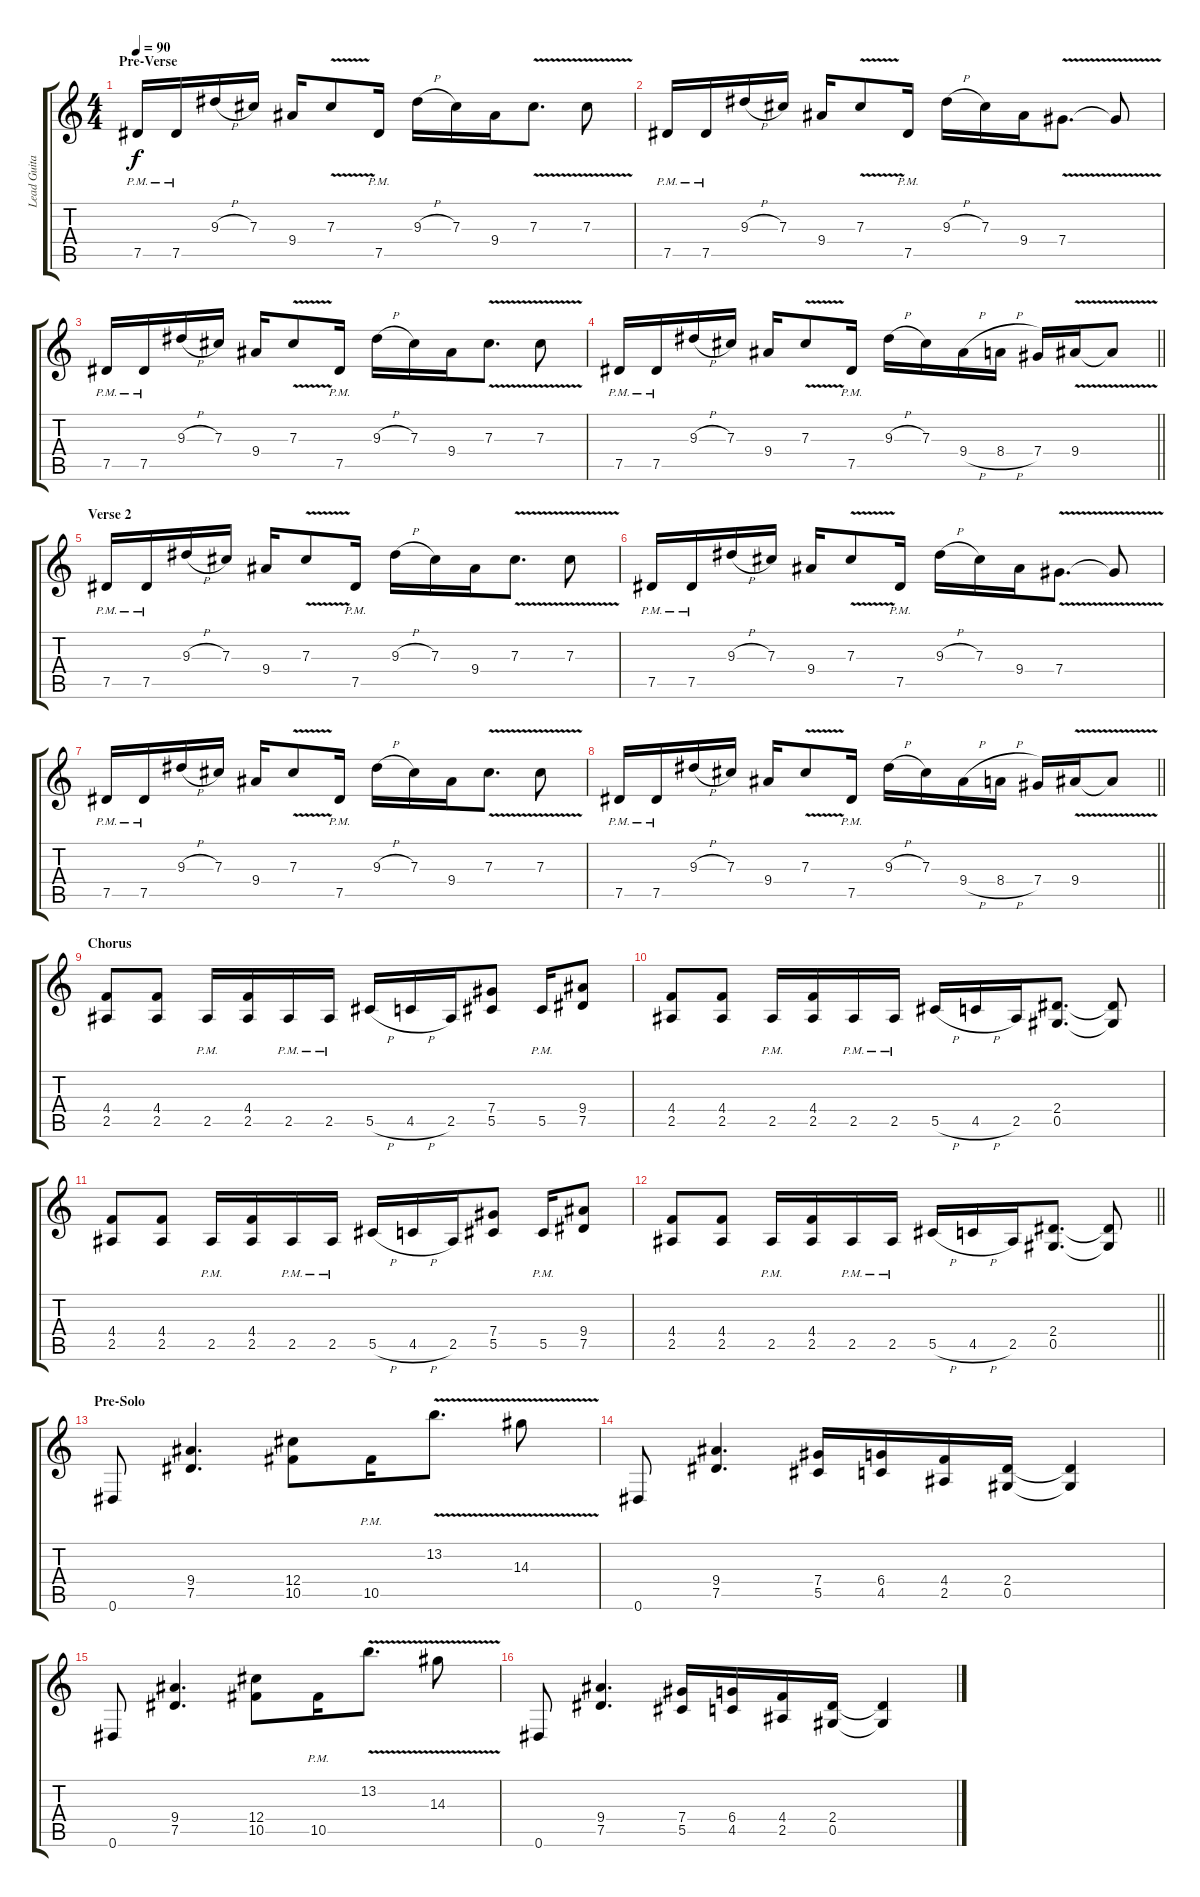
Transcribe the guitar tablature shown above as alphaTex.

\track ("Lead Guitar" "Lead Guita") {instrument distortionguitar}
\staff {score tabs}
\tuning (Eb4 Bb3 Gb3 Db3 Ab2 Eb2) {hide}
\ts (4 4)
\section ("" "Pre-Verse")
\tempo 90
\clef g2
\ks c
7.5{pm}.16{dy f} 7.5{pm}.16 9.3{h}.16 7.3.16 9.4.16 7.3{v}.8 7.5{pm}.16 9.3{h}.16 7.3.16 9.4.16 7.3{v}.8{d} 7.3{v}.8 |
7.5{pm}.16 7.5{pm}.16 9.3{h}.16 7.3.16 9.4.16 7.3{v}.8 7.5{pm}.16 9.3{h}.16 7.3.16 9.4.16 7.4{v}.8{d} 7.4{t}.8 |
7.5{pm}.16 7.5{pm}.16 9.3{h}.16 7.3.16 9.4.16 7.3{v}.8 7.5{pm}.16 9.3{h}.16 7.3.16 9.4.16 7.3{v}.8{d} 7.3{v}.8 |
\barLineRight lightlight
7.5{pm}.16 7.5{pm}.16 9.3{h}.16 7.3.16 9.4.16 7.3{v}.8 7.5{pm}.16 9.3{h}.16 7.3.16 9.4{h}.16 8.4{h}.16 7.4.16 9.4{v}.16 9.4{t}.8 |
\section ("" "Verse 2")
7.5{pm}.16 7.5{pm}.16 9.3{h}.16 7.3.16 9.4.16 7.3{v}.8 7.5{pm}.16 9.3{h}.16 7.3.16 9.4.16 7.3{v}.8{d} 7.3{v}.8 |
7.5{pm}.16 7.5{pm}.16 9.3{h}.16 7.3.16 9.4.16 7.3{v}.8 7.5{pm}.16 9.3{h}.16 7.3.16 9.4.16 7.4{v}.8{d} 7.4{t}.8 |
7.5{pm}.16 7.5{pm}.16 9.3{h}.16 7.3.16 9.4.16 7.3{v}.8 7.5{pm}.16 9.3{h}.16 7.3.16 9.4.16 7.3{v}.8{d} 7.3{v}.8 |
\barLineRight lightlight
7.5{pm}.16 7.5{pm}.16 9.3{h}.16 7.3.16 9.4.16 7.3{v}.8 7.5{pm}.16 9.3{h}.16 7.3.16 9.4{h}.16 8.4{h}.16 7.4.16 9.4{v}.16 9.4{t}.8 |
\section ("" "Chorus")
(4.4 2.5).8 (4.4 2.5).8 2.5{pm}.16 (4.4 2.5).16 2.5{pm}.16 2.5{pm}.16 5.5{h}.16 4.5{h}.16 2.5.16 (7.4 5.5).8 5.5{pm}.16 (9.4 7.5).8 |
(4.4 2.5).8 (4.4 2.5).8 2.5{pm}.16 (4.4 2.5).16 2.5{pm}.16 2.5{pm}.16 5.5{h}.16 4.5{h}.16 2.5.16 (2.4 0.5).8{d} (2.4{t} 0.5{t}).8 |
(4.4 2.5).8 (4.4 2.5).8 2.5{pm}.16 (4.4 2.5).16 2.5{pm}.16 2.5{pm}.16 5.5{h}.16 4.5{h}.16 2.5.16 (7.4 5.5).8 5.5{pm}.16 (9.4 7.5).8 |
\barLineRight lightlight
(4.4 2.5).8 (4.4 2.5).8 2.5{pm}.16 (4.4 2.5).16 2.5{pm}.16 2.5{pm}.16 5.5{h}.16 4.5{h}.16 2.5.16 (2.4 0.5).8{d} (2.4{t} 0.5{t}).8 |
\section ("" "Pre-Solo")
0.6.8 (9.4 7.5).4{d} (12.4 10.5).8 10.5{pm}.16 13.2{v}.8{d} 14.3{v}.8 |
0.6.8 (9.4 7.5).4{d} (7.4 5.5).16 (6.4 4.5).16 (4.4 2.5).16 (2.4 0.5).16 (2.4{t} 0.5{t}).4 |
0.6.8 (9.4 7.5).4{d} (12.4 10.5).8 10.5{pm}.16 13.2{v}.8{d} 14.3{v}.8 |
0.6.8 (9.4 7.5).4{d} (7.4 5.5).16 (6.4 4.5).16 (4.4 2.5).16 (2.4 0.5).16 (2.4{t} 0.5{t}).4
